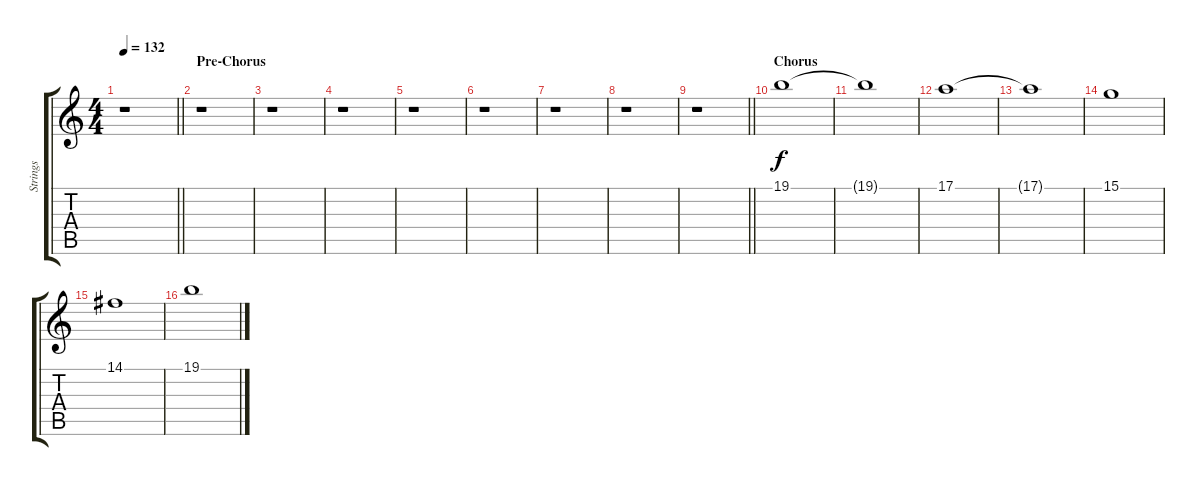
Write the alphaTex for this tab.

\track ("Strings" "Strings") {instrument stringensemble1}
\staff {score tabs}
\tuning (E4 B3 G3 D3 A2 E2) {hide}
\ts (4 4)
\tempo 132
\clef g2
\barLineRight lightlight
\ks c
r.1{dy f} |
\section ("" "Pre-Chorus")
r.1 |
r.1 |
r.1 |
r.1 |
r.1 |
r.1 |
r.1 |
\barLineRight lightlight
r.1 |
\section ("" "Chorus ")
19.1.1 |
19.1{t}.1 |
17.1.1 |
17.1{t}.1 |
15.1.1 |
14.1.1 |
19.1.1
